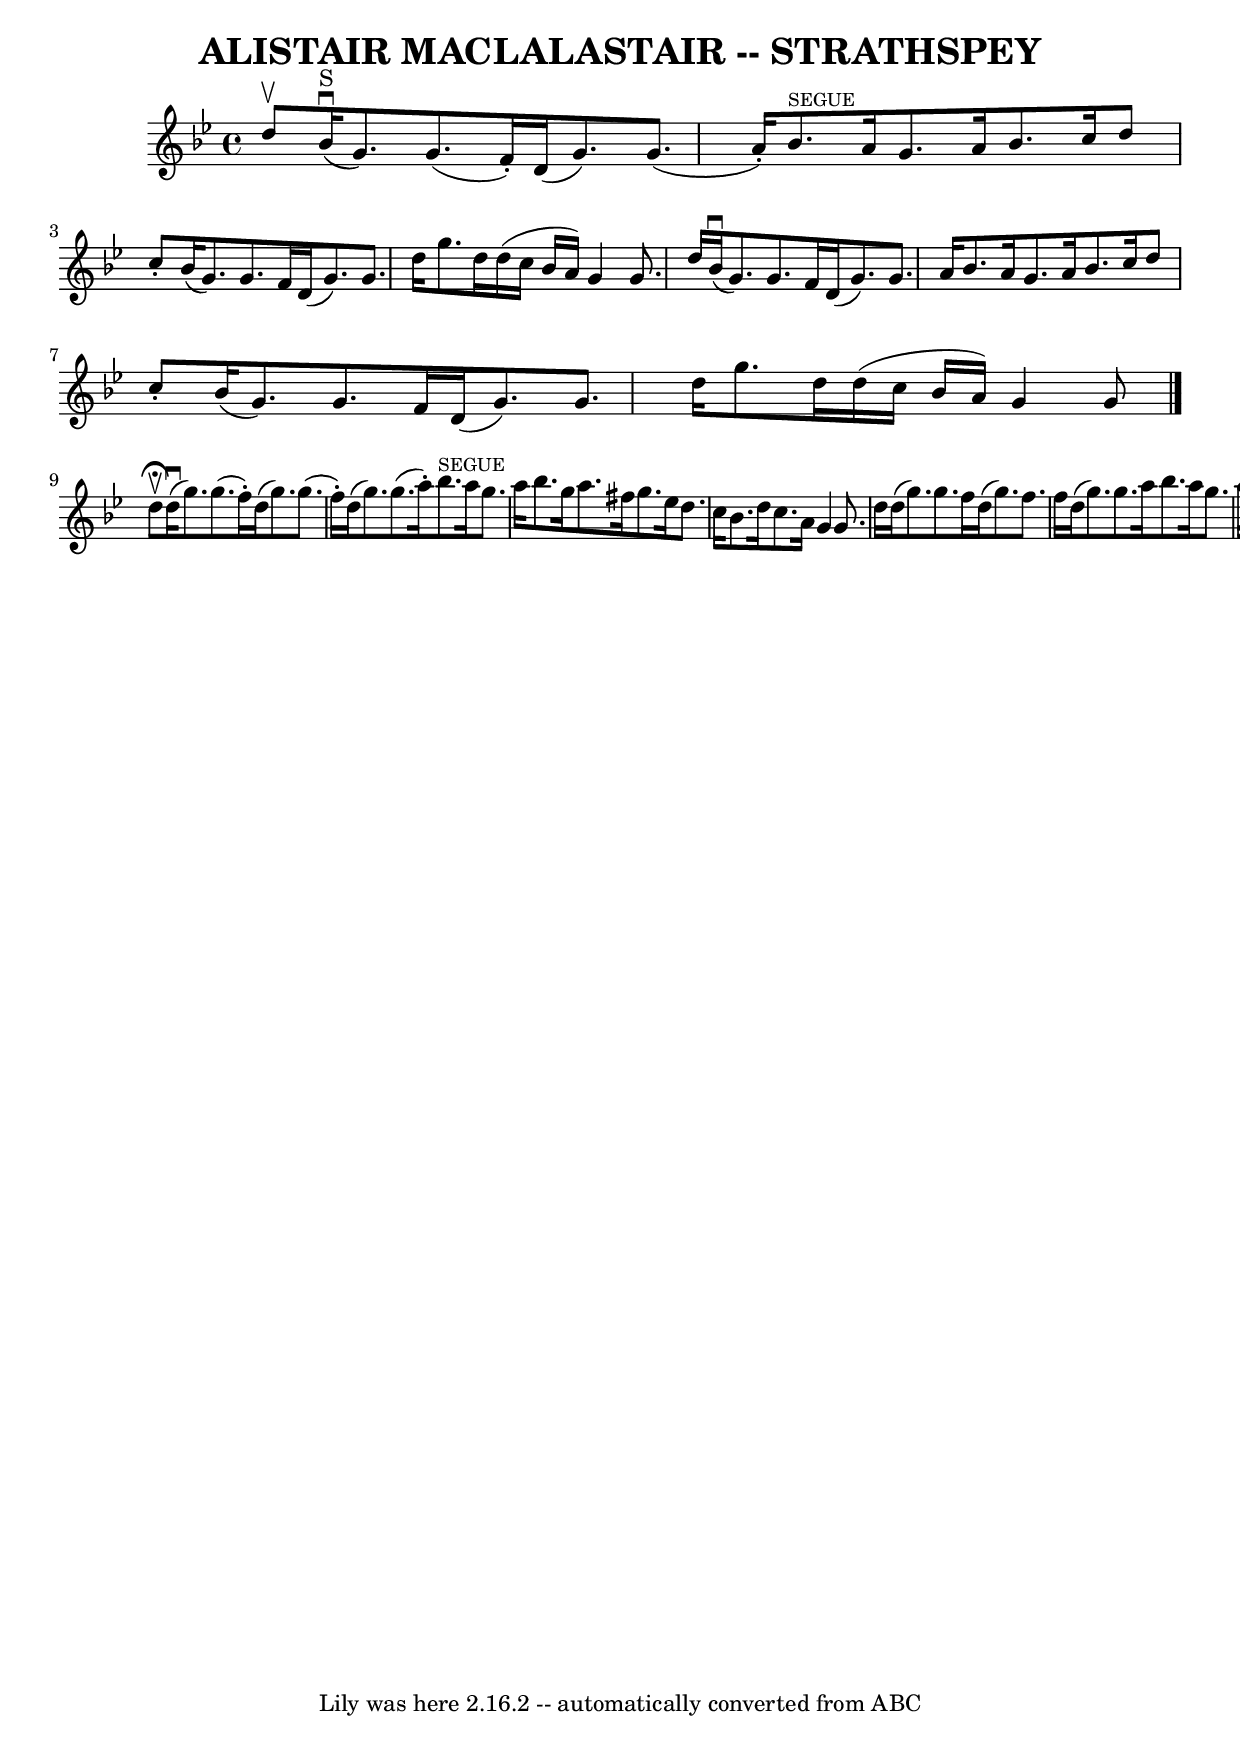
\version "2.7.40"
\include "Mammoth.ily"
\header {
	%% book = "Ryan's Mammoth Collection of Fiddle Tunes"
	crossRefNumber = "1"
	footnotes = ""
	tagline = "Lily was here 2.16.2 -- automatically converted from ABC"
	title = "ALISTAIR MACLALASTAIR -- STRATHSPEY"
}
voicedefault =  {
\set Score.defaultBarType = "empty"

 \override Staff.TimeSignature #'style = #'C
 \time 4/4 \key g \minor d''8^\upbow         |
 bes'16 
^"S"(^\downbow g'8.) g'8. (f'16 -.) d'16 (g'8.) g'8. (
a'16 -.)   |
 bes'8.^\segue a'16 g'8. a'16 bes'8.    
c''16 d''8 c''8 -.       |
 bes'16 (g'8.) g'8. f'16    
d'16 (g'8.) g'8. d''16    |
 g''8. d''16 d''16 (
c''16 bes'16 a'16) g'4 g'8. d''16    |
     |
     
bes'16 (^\downbow g'8.) g'8. f'16 d'16 (g'8.) g'8. a'16 
   |
 bes'8. a'16 g'8. a'16 bes'8. c''16 d''8 c''8 
-.       |
 bes'16 (g'8.) g'8. f'16 d'16 (g'8.)   
g'8. d''16    |
 g''8. d''16 d''16 (c''16 bes'16 a'16 
) g'4 g'8    \bar "|." d''8^\fermata^\upbow       |
     
d''16 (^\downbow g''8.) g''8. (f''16 -.) d''16 (g''8.)   
g''8. (f''16 -.)   |
 d''16 (g''8.) g''8. (a''16 -.)  
 bes''8.^\segue a''16 g''8. a''16        |
 bes''8.    
g''16 a''8. fis''16 g''8. ees''16 d''8. c''16    |
   
bes'8. d''16 c''8. a'16 g'4 g'8. d''16    |
     
|
 d''16 (g''8.) g''8. f''16 d''16 (g''8.) f''8.  
 f''16    |
 d''16 (g''8.) g''8. a''16 bes''8. a''16  
 g''8. a''16        |
 bes''8. g''16 a''8. fis''16    
g''8. d''16 f''!8. d''16    |
 c''16 (f'8.) f'8.    
a'16 c''4 d''8.^"D.S."(c''16)     \bar "|."   
}

\score{
    <<

	\context Staff="default"
	{
	    \voicedefault 
	}

    >>
	\layout {
	}
	\midi {}
}
